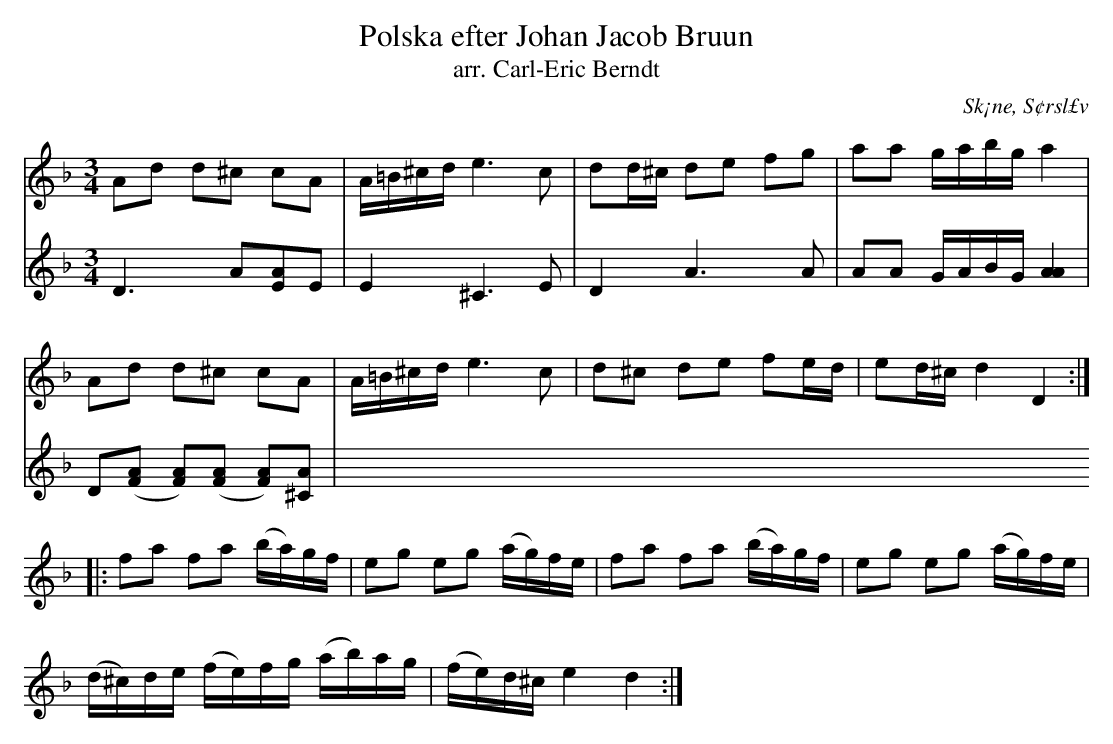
X:1
T:Polska efter Johan Jacob Bruun
T:arr. Carl-Eric Berndt
O:Sk¡ne, S¢rsl£v
M:3/4
L:1/8
K:Dm
V:1
Ad d^c cA | A/=B/^c/d/ e2>c2 | dd/^c/ de fg | aa g/a/b/g/ a2 |
Ad d^c cA | A/=B/^c/d/ e2>c2 | d^c de fe/d/ | ed/^c/ d2 D2 ::
fa fa (b/a/)g/f/ | eg eg (a/g/)f/e/ | fa fa (b/a/)g/f/ | eg eg (a/g/)f/e/ |
(d/^c/)d/e/ (f/e/)f/g/ (a/b/)a/g/ | (f/e/)d/^c/ e2 d2 :|
V:3
D3 A[AE]E | E2 ^C3 E | D2 A2>A2 | AA G/A/B/G/ [A2A2] |
D([AF] [AF])([AF] [AF])[A^C] |
